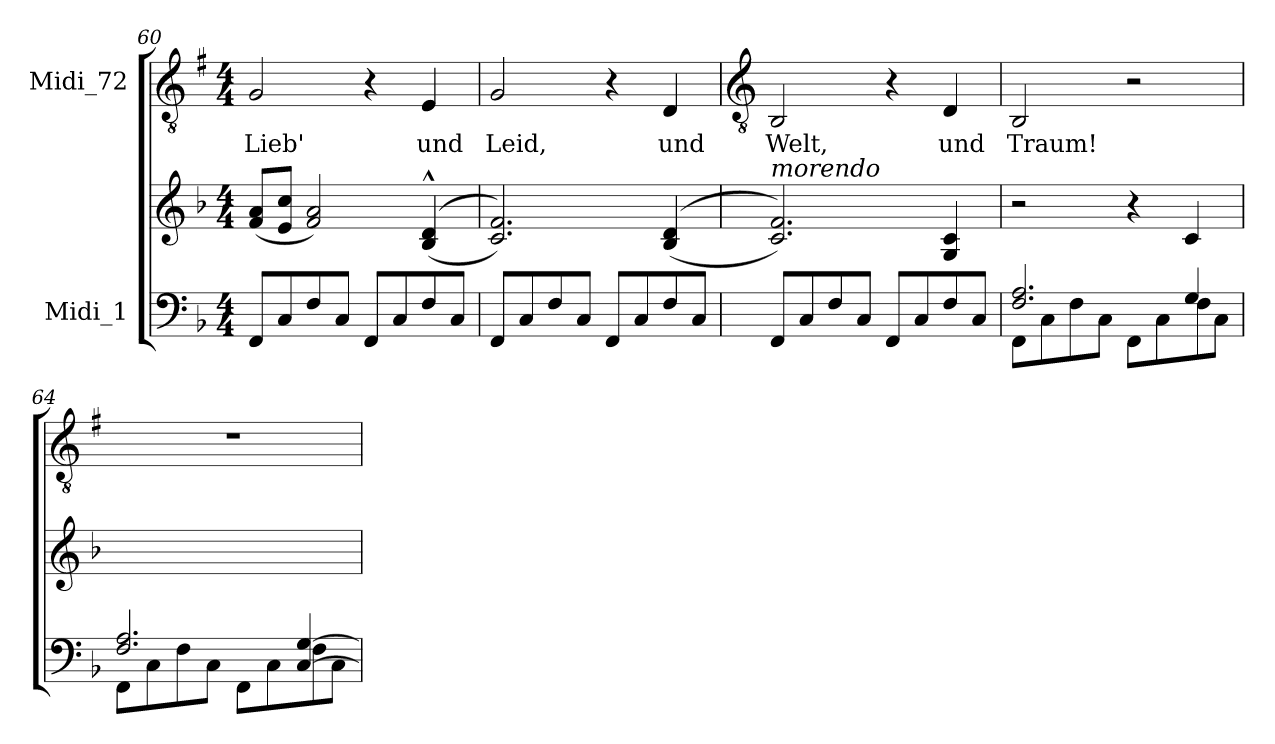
**kern	**kern	**kern	**text
*part2	*part2	*part1	*part1
*staff3	*staff2	*staff1	*staff1
*I"Midi_1	*	*I"Midi_72	*
*clefF4	*clefG2	*clefGv2	*
*	*	*ITrd1c2	*
*k[b-]	*k[b-]	*k[b-]	*
*F:	*F:	*F:	*
*M4/4	*M4/4	*M4/4	*
=60	=60	=60	=60
*	*^	*	*
!	!	!	!	!LO:LY:b
8FFL	(<8f/ 8a/L	2ryy	2F	Lieb'
8C	8e/ 8cc/J	.	.	.
8F	2f/ 2a/)	.	.	.
8CJ	.	.	.	.
8FFL	.	2ryy	4r	.
8C	.	.	.	.
!	!	!	!	!LO:LY:b
8F	(>(<4B-/^^ 4d/^^	.	4D	und
8CJ	.	.	.	.
=61	=61	=61	=61	=61
!	!	!	!	!LO:LY:b
8FFL	2.c/ 2.f/))	2ryy	2F	Leid,
8C	.	.	.	.
8F	.	.	.	.
8CJ	.	.	.	.
8FFL	.	2ryy	4r	.
8C	.	.	.	.
!	!	!	!	!LO:LY:b
8F	(<(>4B-/ 4d/	.	4C	und
8CJ	.	.	.	.
!!LO:LB:g=z
=62	=62	=62	=62	=62
*	*	*	*clefGv2	*
!	!LO:TX:a:i:t=morendo	!	!	!
!	!	!	!	!LO:LY:b
8FFL	2.c/ 2.f/))	2ryy	2AA	Welt,
8C	.	.	.	.
8F	.	.	.	.
8CJ	.	.	.	.
8FFL	.	2ryy	4r	.
8C	.	.	.	.
!	!	!	!	!LO:LY:b
8F	4G/ 4c/	.	4C	und
8CJ	.	.	.	.
*	*v	*v	*	*
!!LO:LB:g=z
=63	=63	=63	=63
*^	*	*	*
!	!	!	!	!LO:LY:b
2.F/ 2.A/	8FF\L	2r	2AA	Traum!
.	8C\	.	.	.
.	8F\	.	.	.
.	8C\J	.	.	.
.	8FF\L	4r	2r	.
.	8C\	.	.	.
4G/	8F\	4c	.	.
.	8C\J	.	.	.
=64	=64	=64	=64	=64
2.F/ 2.A/	8FF\L	2ryy	1r	.
.	8C\	.	.	.
.	8F\	.	.	.
.	8C\J	.	.	.
.	8FF\L	2ryy	.	.
.	8C\	.	.	.
[4C/ [4G/	8F\	.	.	.
.	8C\J	.	.	.
*v	*v	*	*	*
=	=	=	=
*-	*-	*-	*-
